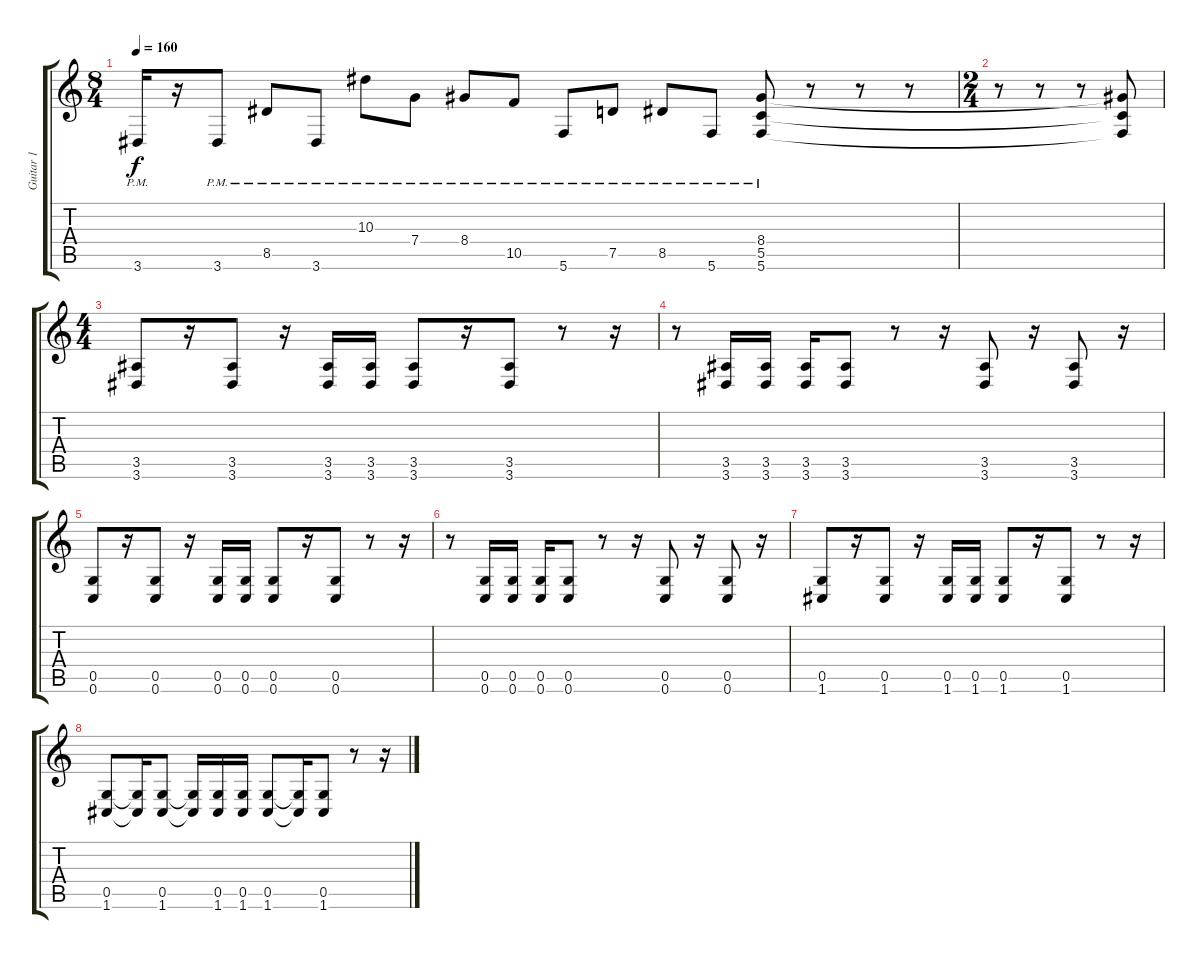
\track ("Guitar 1" "Guitar 1") {instrument distortionguitar}
\staff {score tabs}
\tuning (D4 A3 F3 C3 G2 C2) {hide}
\ts (8 4)
\tempo 160
\clef g2
\ks c
3.6{pm}.16{dy f} r.16 3.6{pm}.8 8.5{pm}.8 3.6{pm}.8 10.3{pm}.8 7.4{pm}.8 8.4{pm}.8 10.5{pm}.8 5.6{pm}.8 7.5{pm}.8 8.5{pm}.8 5.6{pm}.8 (8.4 5.5{pm} 5.6).8 r.8 r.8 r.8 |
\ts (2 4)
r.8 r.8 r.8 (8.4{t} 5.5{t} 5.6{t}).8 |
\ts (4 4)
(3.5 3.6).8{volume 13} r.16 (3.5 3.6).8 r.16 (3.5 3.6).16 (3.5 3.6).16 (3.5 3.6).8 r.16 (3.5 3.6).8 r.8 r.16 |
r.8 (3.5 3.6).16 (3.5 3.6).16 (3.5 3.6).16 (3.5 3.6).8 r.8 r.16 (3.5 3.6).8 r.16 (3.5 3.6).8 r.16 |
(0.5 0.6).8 r.16 (0.5 0.6).8 r.16 (0.5 0.6).16 (0.5 0.6).16 (0.5 0.6).8 r.16 (0.5 0.6).8 r.8 r.16 |
r.8 (0.5 0.6).16 (0.5 0.6).16 (0.5 0.6).16 (0.5 0.6).8 r.8 r.16 (0.5 0.6).8 r.16 (0.5 0.6).8 r.16 |
(0.5 1.6).8 r.16 (0.5 1.6).8 r.16 (0.5 1.6).16 (0.5 1.6).16 (0.5 1.6).8 r.16 (0.5 1.6).8 r.8 r.16 |
(0.5 1.6).8 (0.5{t} 1.6{t}).16 (0.5 1.6).8 (0.5{t} 1.6{t}).16 (0.5 1.6).16 (0.5 1.6).16 (0.5 1.6).8 (0.5{t} 1.6{t}).16 (0.5 1.6).8 r.8 r.16
